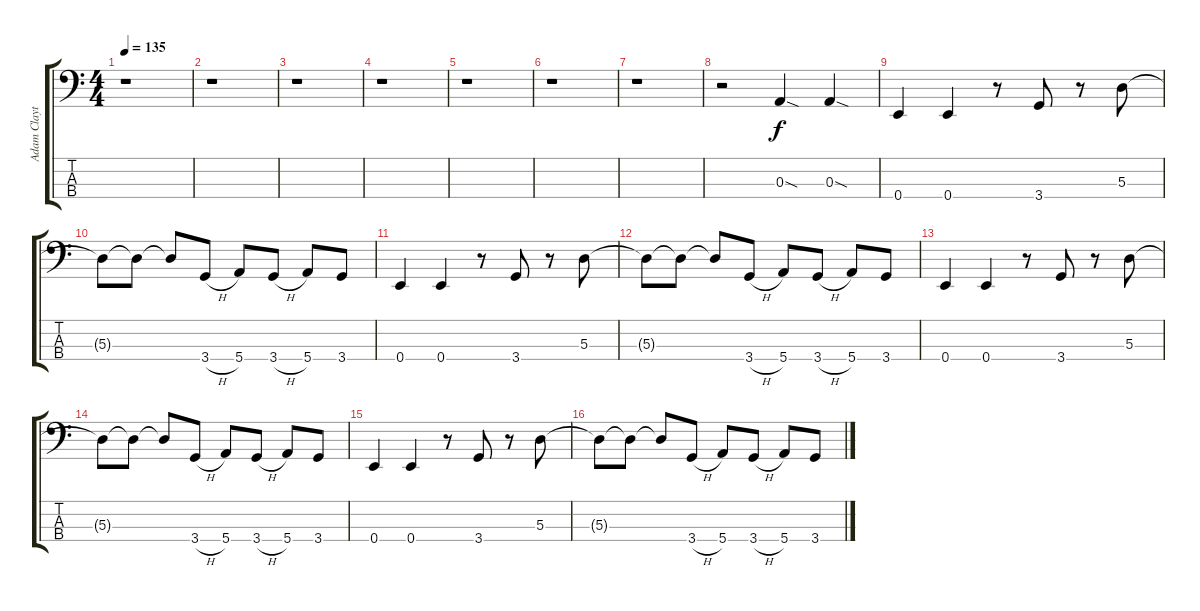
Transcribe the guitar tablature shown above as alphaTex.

\track ("Adam Clayton" "Adam Clayt") {instrument electricbasspick}
\staff {score tabs}
\tuning (G2 D2 A1 E1) {hide}
\ts (4 4)
\tempo 135
\clef f4
\ks c
r.1{dy f instrument electricbasspick} |
r.1 |
r.1 |
r.1 |
r.1 |
r.1 |
r.1 |
r.2{volume 16} 0.3{sod}.4 0.3{sod}.4 |
0.4.4 0.4.4 r.8 3.4.8 r.8 5.3.8 |
5.3{t}.8 5.3{t}.8 5.3{t}.8 3.4{h}.8 5.4.8 3.4{h}.8 5.4.8 3.4.8 |
0.4.4 0.4.4 r.8 3.4.8 r.8 5.3.8 |
5.3{t}.8 5.3{t}.8 5.3{t}.8 3.4{h}.8 5.4.8 3.4{h}.8 5.4.8 3.4.8 |
0.4.4 0.4.4 r.8 3.4.8 r.8 5.3.8 |
5.3{t}.8 5.3{t}.8 5.3{t}.8 3.4{h}.8 5.4.8 3.4{h}.8 5.4.8 3.4.8 |
0.4.4 0.4.4 r.8 3.4.8 r.8 5.3.8 |
5.3{t}.8 5.3{t}.8 5.3{t}.8 3.4{h}.8 5.4.8 3.4{h}.8 5.4.8 3.4.8
